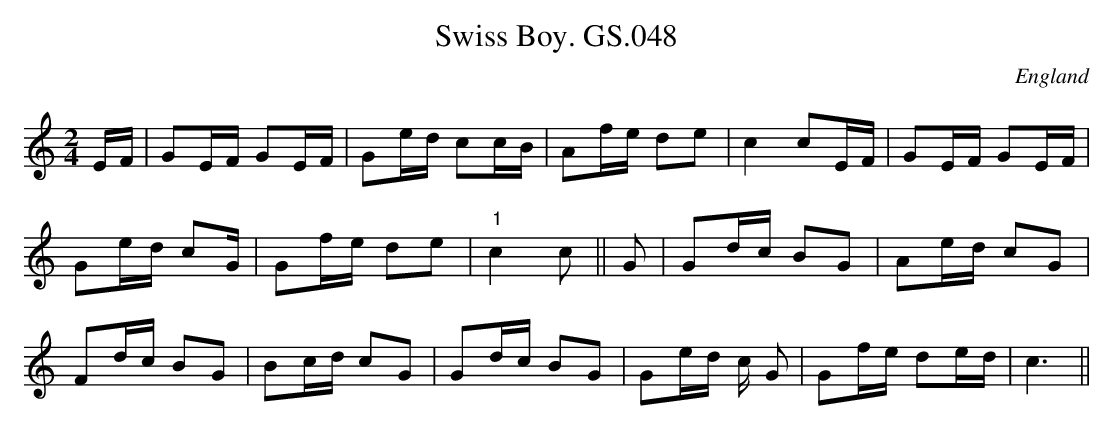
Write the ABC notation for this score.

X:1
T:Swiss Boy. GS.048
M:2/4
L:1/16
O:England
K:C major
EF | G2EF G2EF | G2ed c2cB | A2fe d2e2 | c4 c2EF | G2EF G2EF |! G2ed c2G
2 | G2fe d2e2 | "1"c4 c2 ||
G2 | G2dc B2G2 | A2ed c2G2 |! F2dc B2G2 | B2cd c2G2 | G2dc B2G2 | G2ed c
2G2 | G2fe d2ed | c6 ||
